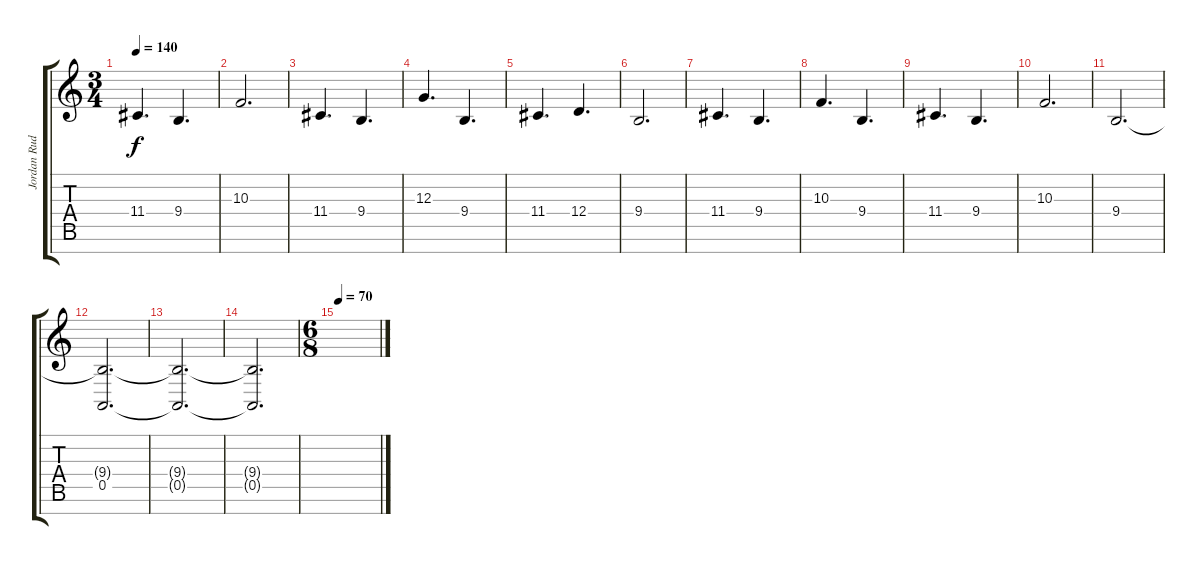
\track ("Jordan Rudess  I" "Jordan Rud") {instrument brightacousticpiano}
\staff {score tabs}
\tuning (E4 B3 G3 D3 A2 E2 B1) {hide}
\ts (3 4)
\tempo 140
\clef g2
\ks c
11.4.4{d dy f} 9.4.4{d} |
10.3.2{d} |
11.4.4{d} 9.4.4{d} |
12.3.4{d} 9.4.4{d} |
11.4.4{d} 12.4.4{d} |
9.4.2{d} |
11.4.4{d} 9.4.4{d} |
10.3.4{d} 9.4.4{d} |
11.4.4{d} 9.4.4{d} |
10.3.2{d} |
9.4.2{d} |
(9.4{t} 0.5).2{d} |
(9.4{t} 0.5{t}).2{d} |
(9.4{t} 0.5{t}).2{d} |
\ts (6 8)
\tempo 70
